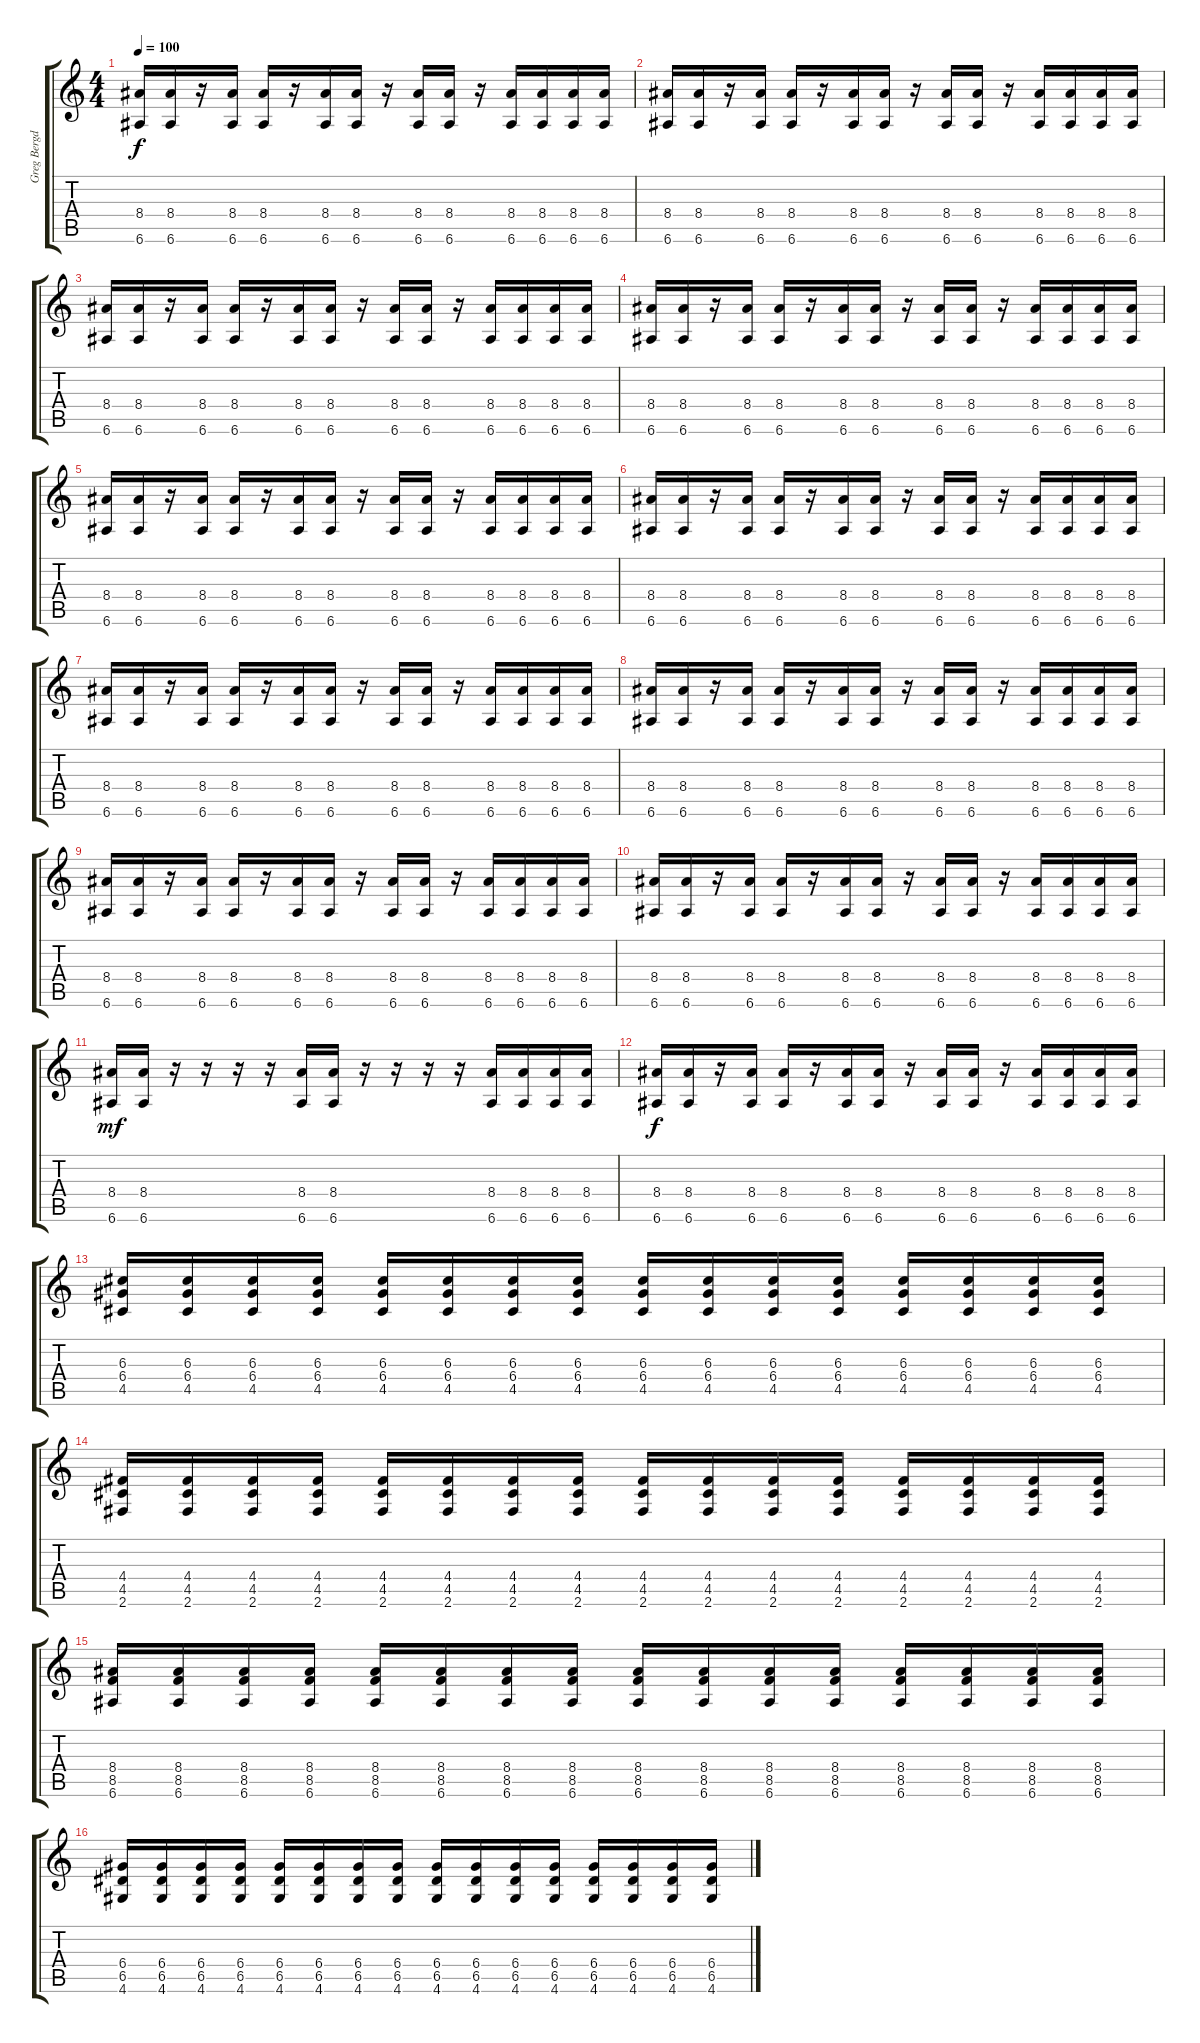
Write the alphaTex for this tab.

\track ("Greg Bergdorf" "Greg Bergd") {instrument distortionguitar}
\staff {score tabs}
\tuning (E4 B3 G3 D3 A2 E2) {hide}
\ts (4 4)
\tempo 100
\clef g2
\ks c
(8.4 6.6).16{dy f} (8.4 6.6).16 r.16 (8.4 6.6).16 (8.4 6.6).16 r.16 (8.4 6.6).16 (8.4 6.6).16 r.16 (8.4 6.6).16 (8.4 6.6).16 r.16 (8.4 6.6).16 (8.4 6.6).16 (8.4 6.6).16 (8.4 6.6).16 |
(8.4 6.6).16 (8.4 6.6).16 r.16 (8.4 6.6).16 (8.4 6.6).16 r.16 (8.4 6.6).16 (8.4 6.6).16 r.16 (8.4 6.6).16 (8.4 6.6).16 r.16 (8.4 6.6).16 (8.4 6.6).16 (8.4 6.6).16 (8.4 6.6).16 |
(8.4 6.6).16 (8.4 6.6).16 r.16 (8.4 6.6).16 (8.4 6.6).16 r.16 (8.4 6.6).16 (8.4 6.6).16 r.16 (8.4 6.6).16 (8.4 6.6).16 r.16 (8.4 6.6).16 (8.4 6.6).16 (8.4 6.6).16 (8.4 6.6).16 |
(8.4 6.6).16 (8.4 6.6).16 r.16 (8.4 6.6).16 (8.4 6.6).16 r.16 (8.4 6.6).16 (8.4 6.6).16 r.16 (8.4 6.6).16 (8.4 6.6).16 r.16 (8.4 6.6).16 (8.4 6.6).16 (8.4 6.6).16 (8.4 6.6).16 |
(8.4 6.6).16 (8.4 6.6).16 r.16 (8.4 6.6).16 (8.4 6.6).16 r.16 (8.4 6.6).16 (8.4 6.6).16 r.16 (8.4 6.6).16 (8.4 6.6).16 r.16 (8.4 6.6).16 (8.4 6.6).16 (8.4 6.6).16 (8.4 6.6).16 |
(8.4 6.6).16 (8.4 6.6).16 r.16 (8.4 6.6).16 (8.4 6.6).16 r.16 (8.4 6.6).16 (8.4 6.6).16 r.16 (8.4 6.6).16 (8.4 6.6).16 r.16 (8.4 6.6).16 (8.4 6.6).16 (8.4 6.6).16 (8.4 6.6).16 |
(8.4 6.6).16 (8.4 6.6).16 r.16 (8.4 6.6).16 (8.4 6.6).16 r.16 (8.4 6.6).16 (8.4 6.6).16 r.16 (8.4 6.6).16 (8.4 6.6).16 r.16 (8.4 6.6).16 (8.4 6.6).16 (8.4 6.6).16 (8.4 6.6).16 |
(8.4 6.6).16 (8.4 6.6).16 r.16 (8.4 6.6).16 (8.4 6.6).16 r.16 (8.4 6.6).16 (8.4 6.6).16 r.16 (8.4 6.6).16 (8.4 6.6).16 r.16 (8.4 6.6).16 (8.4 6.6).16 (8.4 6.6).16 (8.4 6.6).16 |
(8.4 6.6).16 (8.4 6.6).16 r.16 (8.4 6.6).16 (8.4 6.6).16 r.16 (8.4 6.6).16 (8.4 6.6).16 r.16 (8.4 6.6).16 (8.4 6.6).16 r.16 (8.4 6.6).16 (8.4 6.6).16 (8.4 6.6).16 (8.4 6.6).16 |
(8.4 6.6).16 (8.4 6.6).16 r.16 (8.4 6.6).16 (8.4 6.6).16 r.16 (8.4 6.6).16 (8.4 6.6).16 r.16 (8.4 6.6).16 (8.4 6.6).16 r.16 (8.4 6.6).16 (8.4 6.6).16 (8.4 6.6).16 (8.4 6.6).16 |
(8.4 6.6).16{dy mf} (8.4 6.6).16 r.16 r.16 r.16 r.16 (8.4 6.6).16 (8.4 6.6).16 r.16 r.16 r.16 r.16 (8.4 6.6).16 (8.4 6.6).16 (8.4 6.6).16 (8.4 6.6).16 |
(8.4 6.6).16{dy f} (8.4 6.6).16 r.16 (8.4 6.6).16 (8.4 6.6).16 r.16 (8.4 6.6).16 (8.4 6.6).16 r.16 (8.4 6.6).16 (8.4 6.6).16 r.16 (8.4 6.6).16 (8.4 6.6).16 (8.4 6.6).16 (8.4 6.6).16 |
(6.3 6.4 4.5).16 (6.3 6.4 4.5).16 (6.3 6.4 4.5).16 (6.3 6.4 4.5).16 (6.3 6.4 4.5).16 (6.3 6.4 4.5).16 (6.3 6.4 4.5).16 (6.3 6.4 4.5).16 (6.3 6.4 4.5).16 (6.3 6.4 4.5).16 (6.3 6.4 4.5).16 (6.3 6.4 4.5).16 (6.3 6.4 4.5).16 (6.3 6.4 4.5).16 (6.3 6.4 4.5).16 (6.3 6.4 4.5).16 |
(4.4 4.5 2.6).16 (4.4 4.5 2.6).16 (4.4 4.5 2.6).16 (4.4 4.5 2.6).16 (4.4 4.5 2.6).16 (4.4 4.5 2.6).16 (4.4 4.5 2.6).16 (4.4 4.5 2.6).16 (4.4 4.5 2.6).16 (4.4 4.5 2.6).16 (4.4 4.5 2.6).16 (4.4 4.5 2.6).16 (4.4 4.5 2.6).16 (4.4 4.5 2.6).16 (4.4 4.5 2.6).16 (4.4 4.5 2.6).16 |
(8.4 8.5 6.6).16 (8.4 8.5 6.6).16 (8.4 8.5 6.6).16 (8.4 8.5 6.6).16 (8.4 8.5 6.6).16 (8.4 8.5 6.6).16 (8.4 8.5 6.6).16 (8.4 8.5 6.6).16 (8.4 8.5 6.6).16 (8.4 8.5 6.6).16 (8.4 8.5 6.6).16 (8.4 8.5 6.6).16 (8.4 8.5 6.6).16 (8.4 8.5 6.6).16 (8.4 8.5 6.6).16 (8.4 8.5 6.6).16 |
(6.4 6.5 4.6).16 (6.4 6.5 4.6).16 (6.4 6.5 4.6).16 (6.4 6.5 4.6).16 (6.4 6.5 4.6).16 (6.4 6.5 4.6).16 (6.4 6.5 4.6).16 (6.4 6.5 4.6).16 (6.4 6.5 4.6).16 (6.4 6.5 4.6).16 (6.4 6.5 4.6).16 (6.4 6.5 4.6).16 (6.4 6.5 4.6).16 (6.4 6.5 4.6).16 (6.4 6.5 4.6).16 (6.4 6.5 4.6).16
